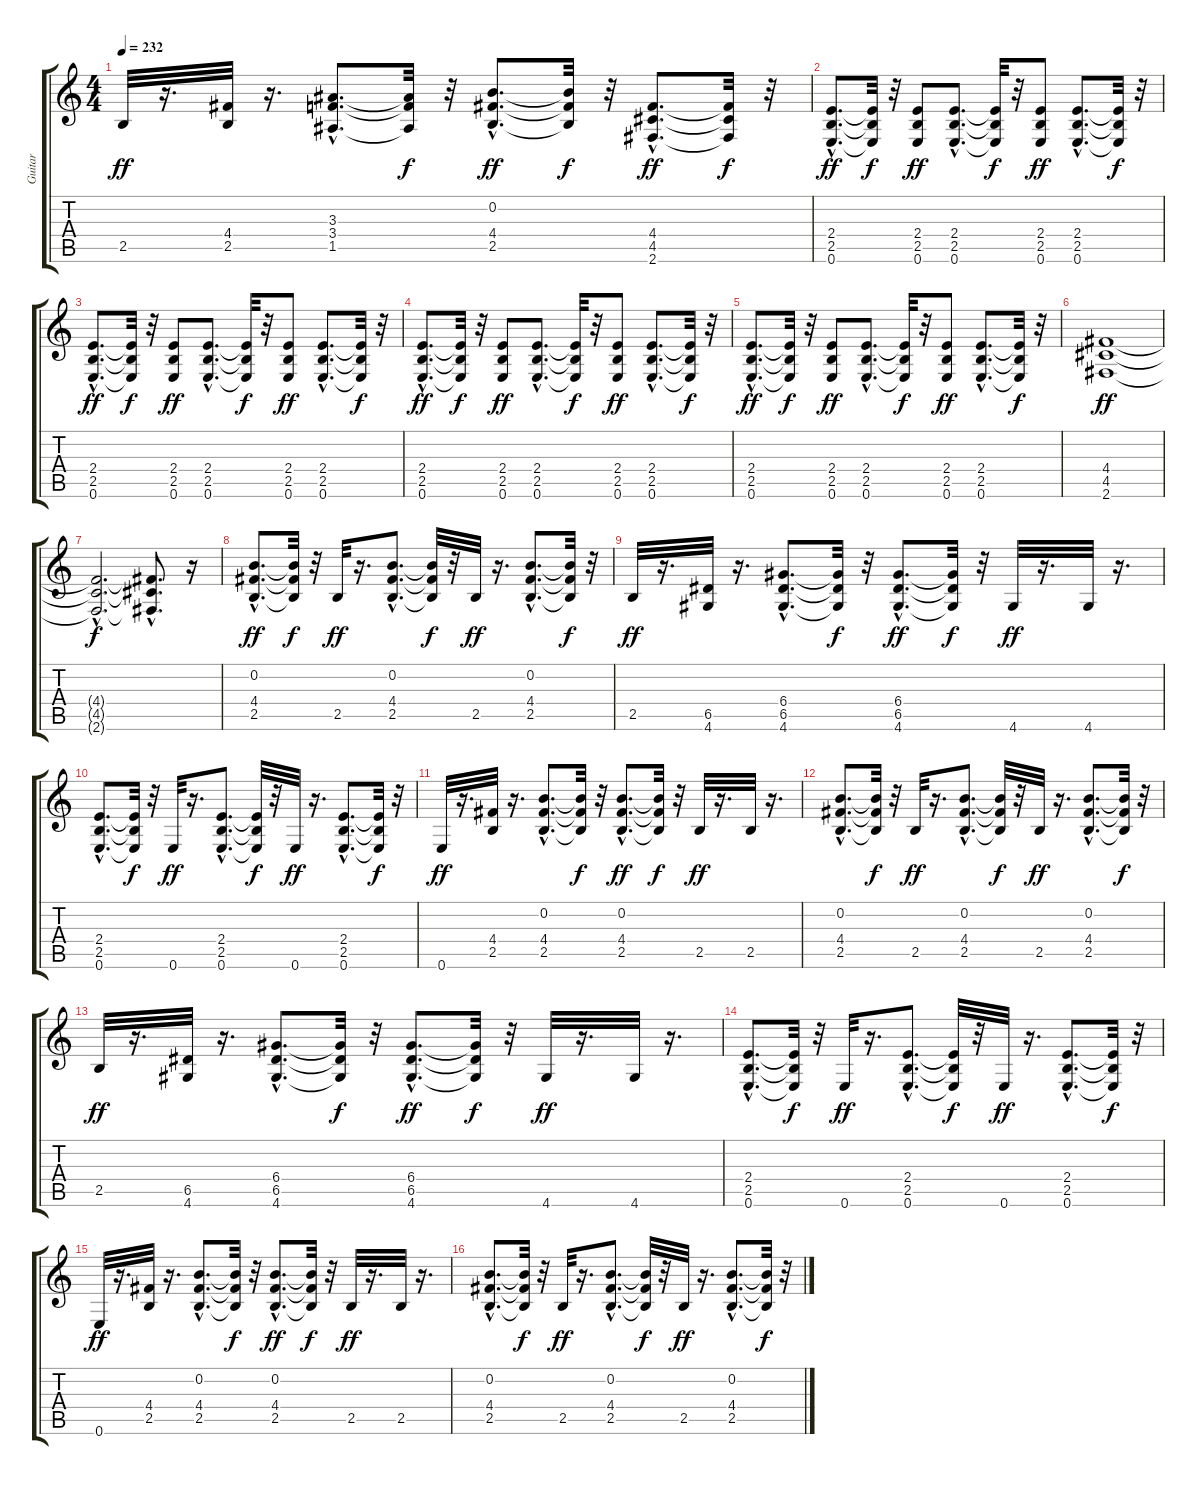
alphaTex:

\track ("Guitar" "Guitar") {instrument overdrivenguitar}
\staff {score tabs}
\tuning (E4 B3 G3 D3 A2 E2) {hide}
\ts (4 4)
\tempo 232
\clef g2
\ks c
2.5.32{dy ff} r.16{d} (4.4 2.5).32 r.16{d} (3.3{hac} 3.4{hac} 1.5{hac}).8{d} (3.3{t} 3.4{t} 1.5{t}).32{dy f} r.32 (0.2{hac} 4.4{hac} 2.5{hac}).8{d dy ff} (0.2{t} 4.4{t} 2.5{t}).32{dy f} r.32 (4.4{hac} 4.5{hac} 2.6{hac}).8{d dy ff} (4.4{t} 4.5{t} 2.6{t}).32{dy f} r.32 |
(2.4{hac} 2.5{hac} 0.6{hac}).8{d dy ff} (2.4{t} 2.5{t} 0.6{t}).32{dy f} r.32 (2.4 2.5 0.6).8{dy ff} (2.4{hac} 2.5{hac} 0.6{hac}).8{d} (2.4{t} 2.5{t} 0.6{t}).32{dy f} r.32 (2.4 2.5 0.6).8{dy ff} (2.4{hac} 2.5{hac} 0.6{hac}).8{d} (2.4{t} 2.5{t} 0.6{t}).32{dy f} r.32 |
(2.4{hac} 2.5{hac} 0.6{hac}).8{d dy ff} (2.4{t} 2.5{t} 0.6{t}).32{dy f} r.32 (2.4 2.5 0.6).8{dy ff} (2.4{hac} 2.5{hac} 0.6{hac}).8{d} (2.4{t} 2.5{t} 0.6{t}).32{dy f} r.32 (2.4 2.5 0.6).8{dy ff} (2.4{hac} 2.5{hac} 0.6{hac}).8{d} (2.4{t} 2.5{t} 0.6{t}).32{dy f} r.32 |
(2.4{hac} 2.5{hac} 0.6{hac}).8{d dy ff} (2.4{t} 2.5{t} 0.6{t}).32{dy f} r.32 (2.4 2.5 0.6).8{dy ff} (2.4{hac} 2.5{hac} 0.6{hac}).8{d} (2.4{t} 2.5{t} 0.6{t}).32{dy f} r.32 (2.4 2.5 0.6).8{dy ff} (2.4{hac} 2.5{hac} 0.6{hac}).8{d} (2.4{t} 2.5{t} 0.6{t}).32{dy f} r.32 |
(2.4{hac} 2.5{hac} 0.6{hac}).8{d dy ff} (2.4{t} 2.5{t} 0.6{t}).32{dy f} r.32 (2.4 2.5 0.6).8{dy ff} (2.4{hac} 2.5{hac} 0.6{hac}).8{d} (2.4{t} 2.5{t} 0.6{t}).32{dy f} r.32 (2.4 2.5 0.6).8{dy ff} (2.4{hac} 2.5{hac} 0.6{hac}).8{d} (2.4{t} 2.5{t} 0.6{t}).32{dy f} r.32 |
(4.4 4.5 2.6).1{dy ff} |
(4.4{hac t} 4.5{hac t} 2.6{hac t}).2{d dy f} (4.4{hac t} 4.5{hac t} 2.6{hac t}).8{d} r.16 |
(0.2{hac} 4.4{hac} 2.5{hac}).8{d dy ff} (0.2{t} 4.4{t} 2.5{t}).32{dy f} r.32 2.5.32{dy ff} r.16{d} (0.2{hac} 4.4{hac} 2.5{hac}).8{d} (0.2{t} 4.4{t} 2.5{t}).32{dy f} r.32 2.5.32{dy ff} r.16{d} (0.2{hac} 4.4{hac} 2.5{hac}).8{d} (0.2{t} 4.4{t} 2.5{t}).32{dy f} r.32 |
2.5.32{dy ff} r.16{d} (6.5 4.6).32 r.16{d} (6.4{hac} 6.5{hac} 4.6{hac}).8{d} (6.4{t} 6.5{t} 4.6{t}).32{dy f} r.32 (6.4{hac} 6.5{hac} 4.6{hac}).8{d dy ff} (6.4{t} 6.5{t} 4.6{t}).32{dy f} r.32 4.6.32{dy ff} r.16{d} 4.6.32 r.16{d} |
(2.4{hac} 2.5{hac} 0.6{hac}).8{d} (2.4{t} 2.5{t} 0.6{t}).32{dy f} r.32 0.6.32{dy ff} r.16{d} (2.4{hac} 2.5{hac} 0.6{hac}).8{d} (2.4{t} 2.5{t} 0.6{t}).32{dy f} r.32 0.6.32{dy ff} r.16{d} (2.4{hac} 2.5{hac} 0.6{hac}).8{d} (2.4{t} 2.5{t} 0.6{t}).32{dy f} r.32 |
0.6.32{dy ff} r.16{d} (4.4 2.5).32 r.16{d} (0.2{hac} 4.4{hac} 2.5{hac}).8{d} (0.2{t} 4.4{t} 2.5{t}).32{dy f} r.32 (0.2{hac} 4.4{hac} 2.5{hac}).8{d dy ff} (0.2{t} 4.4{t} 2.5{t}).32{dy f} r.32 2.5.32{dy ff} r.16{d} 2.5.32 r.16{d} |
(0.2{hac} 4.4{hac} 2.5{hac}).8{d} (0.2{t} 4.4{t} 2.5{t}).32{dy f} r.32 2.5.32{dy ff} r.16{d} (0.2{hac} 4.4{hac} 2.5{hac}).8{d} (0.2{t} 4.4{t} 2.5{t}).32{dy f} r.32 2.5.32{dy ff} r.16{d} (0.2{hac} 4.4{hac} 2.5{hac}).8{d} (0.2{t} 4.4{t} 2.5{t}).32{dy f} r.32 |
2.5.32{dy ff} r.16{d} (6.5 4.6).32 r.16{d} (6.4{hac} 6.5{hac} 4.6{hac}).8{d} (6.4{t} 6.5{t} 4.6{t}).32{dy f} r.32 (6.4{hac} 6.5{hac} 4.6{hac}).8{d dy ff} (6.4{t} 6.5{t} 4.6{t}).32{dy f} r.32 4.6.32{dy ff} r.16{d} 4.6.32 r.16{d} |
(2.4{hac} 2.5{hac} 0.6{hac}).8{d} (2.4{t} 2.5{t} 0.6{t}).32{dy f} r.32 0.6.32{dy ff} r.16{d} (2.4{hac} 2.5{hac} 0.6{hac}).8{d} (2.4{t} 2.5{t} 0.6{t}).32{dy f} r.32 0.6.32{dy ff} r.16{d} (2.4{hac} 2.5{hac} 0.6{hac}).8{d} (2.4{t} 2.5{t} 0.6{t}).32{dy f} r.32 |
0.6.32{dy ff} r.16{d} (4.4 2.5).32 r.16{d} (0.2{hac} 4.4{hac} 2.5{hac}).8{d} (0.2{t} 4.4{t} 2.5{t}).32{dy f} r.32 (0.2{hac} 4.4{hac} 2.5{hac}).8{d dy ff} (0.2{t} 4.4{t} 2.5{t}).32{dy f} r.32 2.5.32{dy ff} r.16{d} 2.5.32 r.16{d} |
(0.2{hac} 4.4{hac} 2.5{hac}).8{d} (0.2{t} 4.4{t} 2.5{t}).32{dy f} r.32 2.5.32{dy ff} r.16{d} (0.2{hac} 4.4{hac} 2.5{hac}).8{d} (0.2{t} 4.4{t} 2.5{t}).32{dy f} r.32 2.5.32{dy ff} r.16{d} (0.2{hac} 4.4{hac} 2.5{hac}).8{d} (0.2{t} 4.4{t} 2.5{t}).32{dy f} r.32
